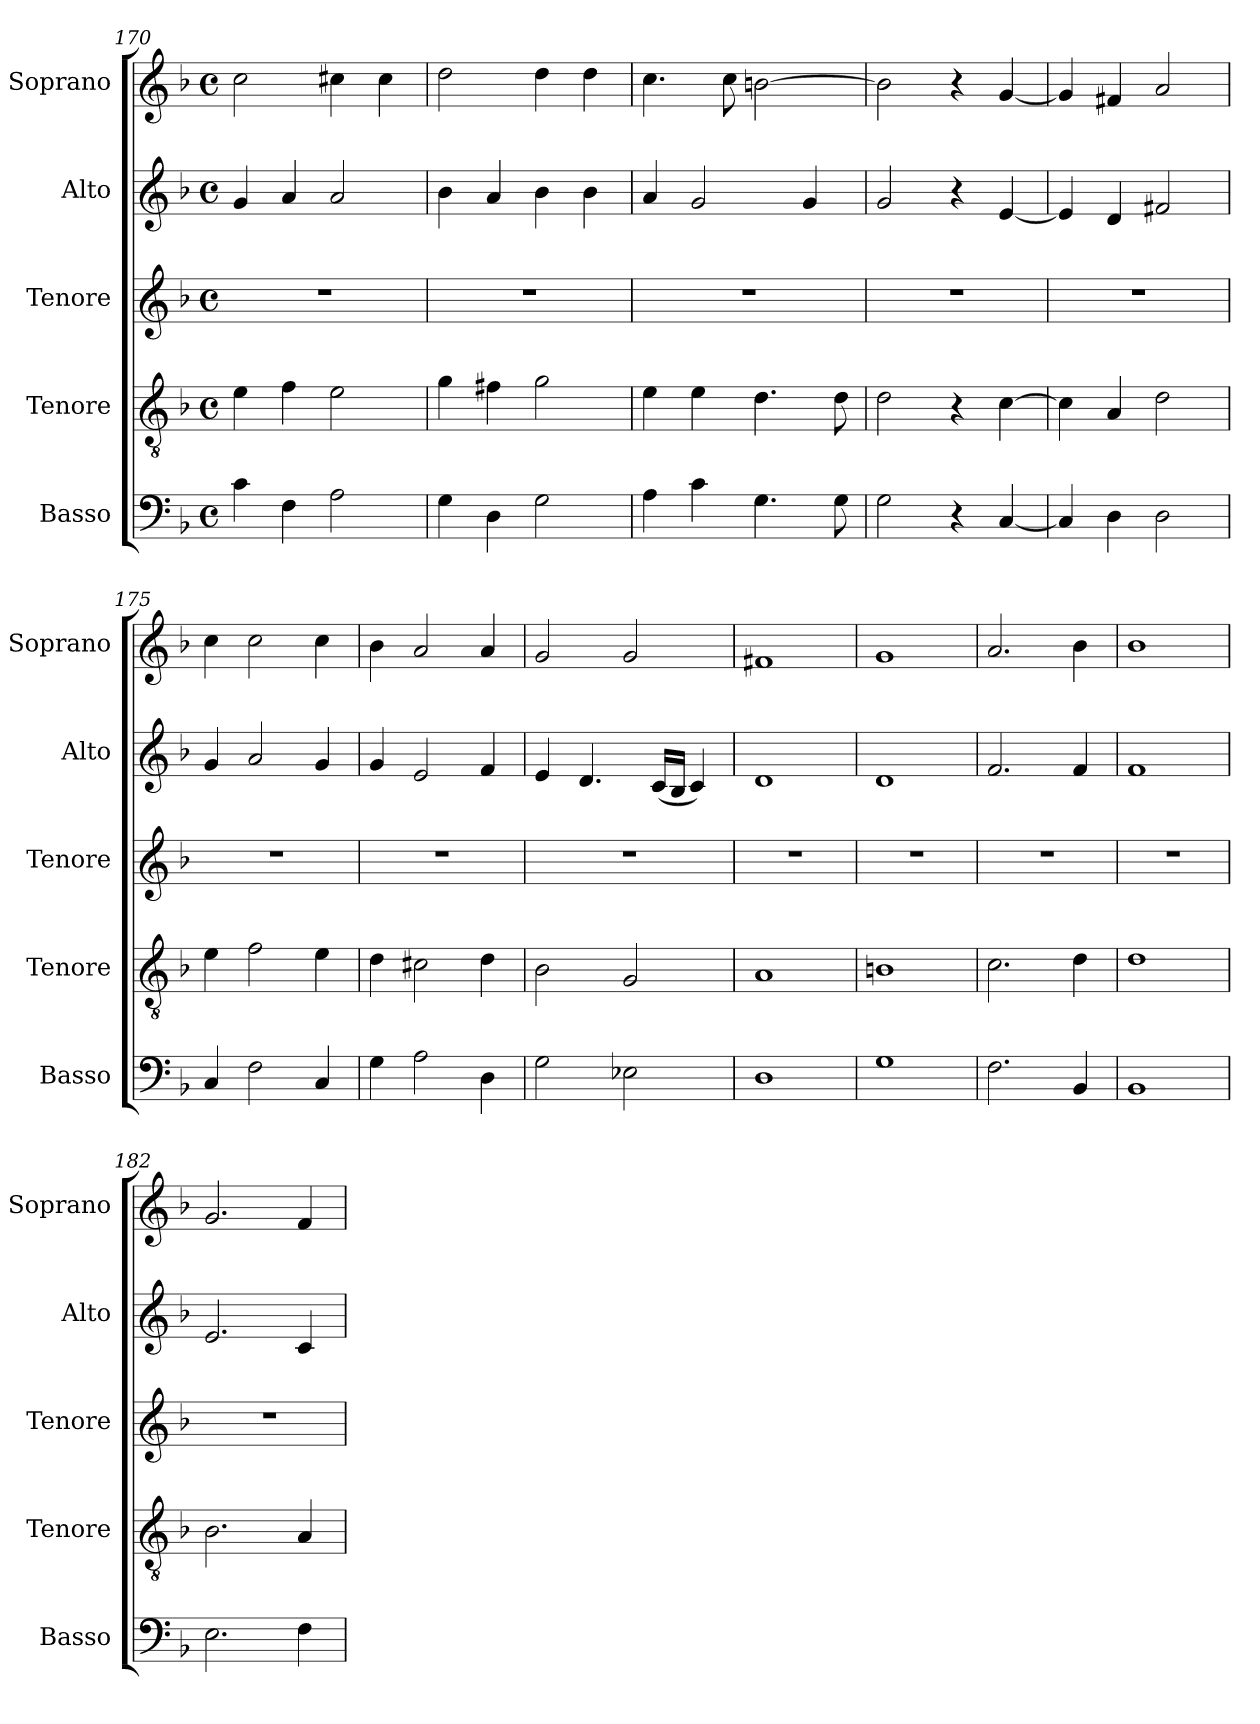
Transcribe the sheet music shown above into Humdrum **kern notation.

**kern	**kern	**kern	**kern	**kern
*part5	*part4	*part3	*part2	*part1
*staff5	*staff4	*staff3	*staff2	*staff1
*I"Basso	*I"Tenore	*I"Tenore	*I"Alto	*I"Soprano
*I'Basso	*I'Tenore	*I'Tenore	*I'Alto	*I'Soprano
*clefF4	*clefGv2	*clefG2	*clefG2	*clefG2
*k[b-]	*k[b-]	*k[b-]	*k[b-]	*k[b-]
*F:	*F:	*F:	*F:	*F:
*M4/4	*M4/4	*M4/4	*M4/4	*M4/4
*met(c)	*met(c)	*met(c)	*met(c)	*met(c)
=170	=170	=170	=170	=170
4c\	4e\	1r	4g/	2cc\
4F\	4f\	.	4a/	.
2A\	2e\	.	2a/	4cc#X\
.	.	.	.	4cc#\
=171	=171	=171	=171	=171
4G\	4g\	1r	4b-\	2dd\
4D\	4f#X\	.	4a/	.
2G\	2g\	.	4b-\	4dd\
.	.	.	4b-\	4dd\
=172	=172	=172	=172	=172
4A\	4e\	1r	4a/	4.cc\
4c\	4e\	.	2g/	.
.	.	.	.	8cc\
4.G\	4.d\	.	.	[<2bn\
.	.	.	4g/	.
8G\	8d\	.	.	.
!!LO:LB:g=z
=173	=173	=173	=173	=173
2G\	2d\	1r	2g/	2bni\]
4r	4r	.	4r	4r
[<4C/	[>4c\	.	[<4e/	[<4g/
=174	=174	=174	=174	=174
4C/]	4c\]	1r	4e/]	4g/]
4D\	4A/	.	4d/	4f#X/
2D\	2d\	.	2f#X/	2a/
=175	=175	=175	=175	=175
4C/	4e\	1r	4g/	4cc\
2F\	2f\	.	2a/	2cc\
4C/	4e\	.	4g/	4cc\
=176	=176	=176	=176	=176
4G\	4d\	1r	4g/	4b-\
2A\	2c#X\	.	2e/	2a/
4D\	4d\	.	4f/	4a/
=177	=177	=177	=177	=177
2G\	2B-\	1r	4e/	2g/
.	.	.	4.d/	.
2E-X\	2G/	.	.	2g/
.	.	.	(>16c/LL	.
.	.	.	16B-/JJ	.
.	.	.	4c/)	.
=178	=178	=178	=178	=178
1D	1A	1r	1d	1f#X
=179	=179	=179	=179	=179
1G	1Bn	1r	1d	1g
=180	=180	=180	=180	=180
2.F\	2.c\	1r	2.f/	2.a/
4BB-/	4d\	.	4f/	4b-\
=181	=181	=181	=181	=181
1BB-	1d	1r	1f	1b-
=182	=182	=182	=182	=182
2.E\	2.B-\	1r	2.e/	2.g/
4F\	4A/	.	4c/	4f/
=	=	=	=	=
*-	*-	*-	*-	*-
